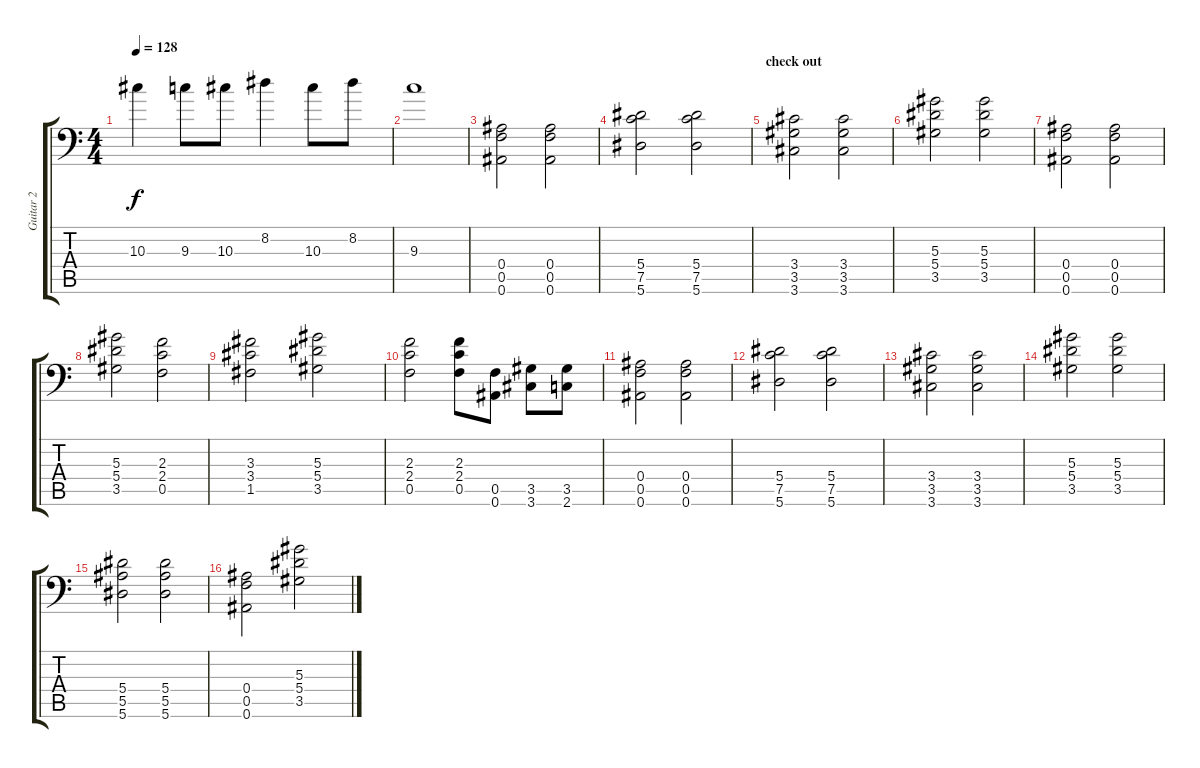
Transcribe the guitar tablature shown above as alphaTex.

\track ("Guitar 2" "Guitar 2") {instrument overdrivenguitar}
\staff {score tabs}
\tuning (C4 G3 Eb3 Bb2 F2 Bb1) {hide}
\ts (4 4)
\tempo 128
\clef f4
\ks c
10.3.4{dy f} 9.3.8 10.3.8 8.2.4 10.3.8 8.2.8 |
9.3.1 |
(0.4 0.5 0.6).2 (0.4 0.5 0.6).2 |
(5.4 7.5 5.6).2 (5.4 7.5 5.6).2 |
\section ("" "check out")
(3.4 3.5 3.6).2 (3.4 3.5 3.6).2 |
(5.3 5.4 3.5).2 (5.3 5.4 3.5).2 |
(0.4 0.5 0.6).2 (0.4 0.5 0.6).2 |
(5.3 5.4 3.5).2 (2.3 2.4 0.5).2 |
(3.3 3.4 1.5).2 (5.3 5.4 3.5).2 |
(2.3 2.4 0.5).2 (2.3 2.4 0.5).8 (0.5 0.6).8 (3.5 3.6).8 (3.5 2.6).8 |
(0.4 0.5 0.6).2 (0.4 0.5 0.6).2 |
(5.4 7.5 5.6).2 (5.4 7.5 5.6).2 |
(3.4 3.5 3.6).2 (3.4 3.5 3.6).2 |
(5.3 5.4 3.5).2 (5.3 5.4 3.5).2 |
(5.4 5.5 5.6).2 (5.4 5.5 5.6).2 |
(0.4 0.5 0.6).2 (5.3 5.4 3.5).2
